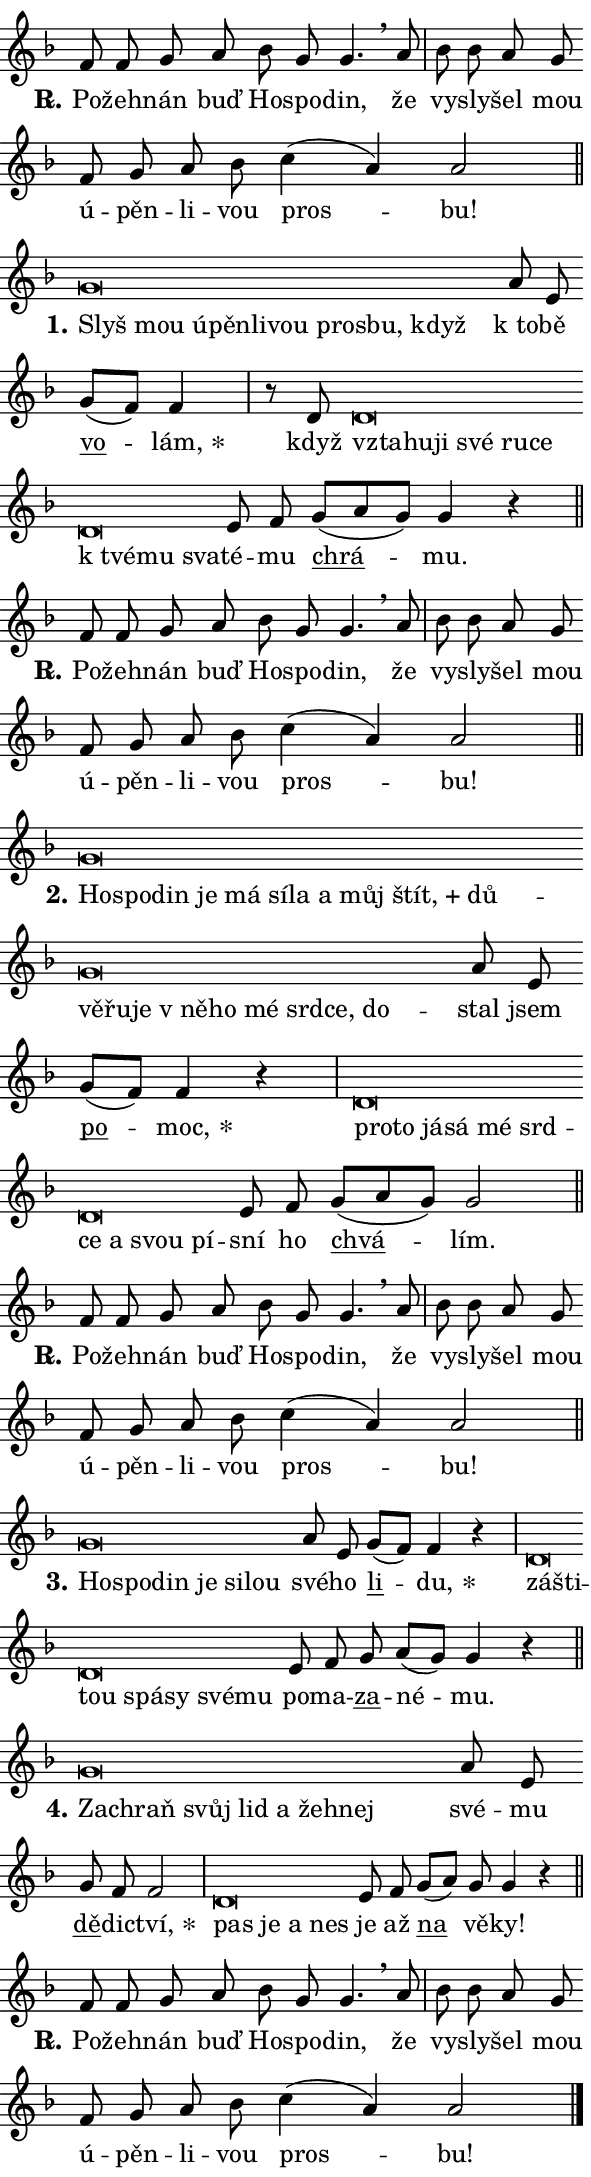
\version "2.24.0"
\header { tagline = "" }
\paper {
  indent = 0\cm
  top-margin = 0\cm
  right-margin = 0.13\cm % to fit lyric hyphens
  bottom-margin = 0\cm
  left-margin = 0\cm
  paper-width = 10\cm
  page-breaking = #ly:one-page-breaking
  system-system-spacing.basic-distance = #11
  score-system-spacing.basic-distance = #11
  ragged-last = ##f
}


%% Author: Thomas Morley
%% https://lists.gnu.org/archive/html/lilypond-user/2020-05/msg00002.html
#(define (line-position grob)
"Returns position of @var[grob} in current system:
   @code{'start}, if at first time-step
   @code{'end}, if at last time-step
   @code{'middle} otherwise
"
  (let* ((col (ly:item-get-column grob))
         (ln (ly:grob-object col 'left-neighbor))
         (rn (ly:grob-object col 'right-neighbor))
         (col-to-check-left (if (ly:grob? ln) ln col))
         (col-to-check-right (if (ly:grob? rn) rn col))
         (break-dir-left
           (and
             (ly:grob-property col-to-check-left 'non-musical #f)
             (ly:item-break-dir col-to-check-left)))
         (break-dir-right
           (and
             (ly:grob-property col-to-check-right 'non-musical #f)
             (ly:item-break-dir col-to-check-right))))
        (cond ((eqv? 1 break-dir-left) 'start)
              ((eqv? -1 break-dir-right) 'end)
              (else 'middle))))

#(define (tranparent-at-line-position vctor)
  (lambda (grob)
  "Relying on @code{line-position} select the relevant enry from @var{vctor}.
Used to determine transparency,"
    (case (line-position grob)
      ((end) (not (vector-ref vctor 0)))
      ((middle) (not (vector-ref vctor 1)))
      ((start) (not (vector-ref vctor 2))))))

noteHeadBreakVisibility =
#(define-music-function (break-visibility)(vector?)
"Makes @code{NoteHead}s transparent relying on @var{break-visibility}"
#{
  \override NoteHead.transparent =
    #(tranparent-at-line-position break-visibility)
#})

#(define delete-ledgers-for-transparent-note-heads
  (lambda (grob)
    "Reads whether a @code{NoteHead} is transparent.
If so this @code{NoteHead} is removed from @code{'note-heads} from
@var{grob}, which is supposed to be @code{LedgerLineSpanner}.
As a result ledgers are not printed for this @code{NoteHead}"
    (let* ((nhds-array (ly:grob-object grob 'note-heads))
           (nhds-list
             (if (ly:grob-array? nhds-array)
                 (ly:grob-array->list nhds-array)
                 '()))
           ;; Relies on the transparent-property being done before
           ;; Staff.LedgerLineSpanner.after-line-breaking is executed.
           ;; This is fragile ...
           (to-keep
             (remove
               (lambda (nhd)
                 (ly:grob-property nhd 'transparent #f))
               nhds-list)))
      ;; TODO find a better method to iterate over grob-arrays, similiar
      ;; to filter/remove etc for lists
      ;; For now rebuilt from scratch
      (set! (ly:grob-object grob 'note-heads)  '())
      (for-each
        (lambda (nhd)
          (ly:pointer-group-interface::add-grob grob 'note-heads nhd))
        to-keep))))

squashNotes = {
  \override NoteHead.X-extent = #'(-0.2 . 0.2)
  \override NoteHead.Y-extent = #'(-0.75 . 0)
  \override NoteHead.stencil =
    #(lambda (grob)
       (let ((pos (ly:grob-property grob 'staff-position)))
         (begin
           (if (< pos -7) (display "ERROR: Lower brevis then expected\n") (display ""))
           (if (<= pos -6) ly:text-interface::print ly:note-head::print))))
}
unSquashNotes = {
  \revert NoteHead.X-extent
  \revert NoteHead.Y-extent
  \revert NoteHead.stencil
}

hideNotes = \noteHeadBreakVisibility #begin-of-line-visible
unHideNotes = \noteHeadBreakVisibility #all-visible

% work-around for resetting accidentals
% https://lilypond.org/doc/v2.23/Documentation/notation/displaying-rhythms#unmetered-music
cadenzaMeasure = {
  \cadenzaOff
  \partial 1024 s1024
  \cadenzaOn
}

#(define-markup-command (accent layout props text) (markup?)
  "Underline accented syllable"
  (interpret-markup layout props
    #{\markup \override #'(offset . 4.3) \underline { #text }#}))

responsum = \markup \concat {
  "R" \hspace #-1.05 \path #0.1 #'((moveto 0 0.07) (lineto 0.9 0.8)) \hspace #0.05 "."
}

spaceSize = #0.6828661417322834 % exact space size for TeX Gyre Schola

\layout {
  \context {
    \Staff
    \remove "Time_signature_engraver"
    \override LedgerLineSpanner.after-line-breaking = #delete-ledgers-for-transparent-note-heads
  }
  \context {
    \Lyrics {
      \override LyricSpace.minimum-distance = \spaceSize
      \override LyricText.font-name = #"TeX Gyre Schola"
      \override LyricText.font-size = 1
      \override StanzaNumber.font-name = #"TeX Gyre Schola Bold"
      \override StanzaNumber.font-size = 1
    }
  }
  \context {
    \Score 
    \override NoteHead.text =
      #(lambda (grob) 
        (let ((pos (ly:grob-property grob 'staff-position)))
          #{\markup {
            \combine
              \halign #-0.55 \raise #(if (= pos -6) 0 0.5) \override #'(thickness . 2) \draw-line #'(3.2 . 0)
              \musicglyph "noteheads.sM1"
          }#}))
  }
}

% magnetic-lyrics.ily
%
%   written by
%     Jean Abou Samra <jean@abou-samra.fr>
%     Werner Lemberg <wl@gnu.org>
%
%   adapted by
%     Jiri Hon <jiri.hon@gmail.com>
%
% Version 2022-Apr-15

% https://www.mail-archive.com/lilypond-user@gnu.org/msg149350.html

#(define (Left_hyphen_pointer_engraver context)
   "Collect syllable-hyphen-syllable occurrences in lyrics and store
them in properties.  This engraver only looks to the left.  For
example, if the lyrics input is @code{foo -- bar}, it does the
following.

@itemize @bullet
@item
Set the @code{text} property of the @code{LyricHyphen} grob between
@q{foo} and @q{bar} to @code{foo}.

@item
Set the @code{left-hyphen} property of the @code{LyricText} grob with
text @q{foo} to the @code{LyricHyphen} grob between @q{foo} and
@q{bar}.
@end itemize

Use this auxiliary engraver in combination with the
@code{lyric-@/text::@/apply-@/magnetic-@/offset!} hook."
   (let ((hyphen #f)
         (text #f))
     (make-engraver
      (acknowledgers
       ((lyric-syllable-interface engraver grob source-engraver)
        (set! text grob)))
      (end-acknowledgers
       ((lyric-hyphen-interface engraver grob source-engraver)
        ;(when (not (grob::has-interface grob 'lyric-space-interface))
          (set! hyphen grob)));)
      ((stop-translation-timestep engraver)
       (when (and text hyphen)
         (ly:grob-set-object! text 'left-hyphen hyphen))
       (set! text #f)
       (set! hyphen #f)))))

#(define (lyric-text::apply-magnetic-offset! grob)
   "If the space between two syllables is less than the value in
property @code{LyricText@/.details@/.squash-threshold}, move the right
syllable to the left so that it gets concatenated with the left
syllable.

Use this function as a hook for
@code{LyricText@/.after-@/line-@/breaking} if the
@code{Left_@/hyphen_@/pointer_@/engraver} is active."
   (let ((hyphen (ly:grob-object grob 'left-hyphen #f)))
     (when hyphen
       (let ((left-text (ly:spanner-bound hyphen LEFT)))
         (when (grob::has-interface left-text 'lyric-syllable-interface)
           (let* ((common (ly:grob-common-refpoint grob left-text X))
                  (this-x-ext (ly:grob-extent grob common X))
                  (left-x-ext
                   (begin
                     ;; Trigger magnetism for left-text.
                     (ly:grob-property left-text 'after-line-breaking)
                     (ly:grob-extent left-text common X)))
                  ;; `delta` is the gap width between two syllables.
                  (delta (- (interval-start this-x-ext)
                            (interval-end left-x-ext)))
                  (details (ly:grob-property grob 'details))
                  (threshold (assoc-get 'squash-threshold details 0.2)))
             (when (< delta threshold)
               (let* (;; We have to manipulate the input text so that
                      ;; ligatures crossing syllable boundaries are not
                      ;; disabled.  For languages based on the Latin
                      ;; script this is essentially a beautification.
                      ;; However, for non-Western scripts it can be a
                      ;; necessity.
                      (lt (ly:grob-property left-text 'text))
                      (rt (ly:grob-property grob 'text))
                      (is-space (grob::has-interface hyphen 'lyric-space-interface))
                      (space (if is-space " " ""))
                      (extra-delta (if is-space spaceSize 0))
                      ;; Append new syllable.
                      (ltrt-space (if (and (string? lt) (string? rt))
                                (string-append lt space rt)
                                (make-concat-markup (list lt space rt))))
                      ;; Right-align `ltrt` to the right side.
                      (ltrt-space-markup (grob-interpret-markup
                               grob
                               (make-translate-markup
                                (cons (interval-length this-x-ext) 0)
                                (make-right-align-markup ltrt-space)))))
                 (begin
                   ;; Don't print `left-text`.
                   (ly:grob-set-property! left-text 'stencil #f)
                   ;; Set text and stencil (which holds all collected
                   ;; syllables so far) and shift it to the left.
                   (ly:grob-set-property! grob 'text ltrt-space)
                   (ly:grob-set-property! grob 'stencil ltrt-space-markup)
                   (ly:grob-translate-axis! grob (- (- delta extra-delta)) X))))))))))


#(define (lyric-hyphen::displace-bounds-first grob)
   ;; Make very sure this callback isn't triggered too early.
   (let ((left (ly:spanner-bound grob LEFT))
         (right (ly:spanner-bound grob RIGHT)))
     (ly:grob-property left 'after-line-breaking)
     (ly:grob-property right 'after-line-breaking)
     (ly:lyric-hyphen::print grob)))

squashThreshold = #0.4

\layout {
  \context {
    \Lyrics
    \consists #Left_hyphen_pointer_engraver
    \override LyricText.after-line-breaking =
      #lyric-text::apply-magnetic-offset!
    \override LyricHyphen.stencil = #lyric-hyphen::displace-bounds-first
    \override LyricText.details.squash-threshold = \squashThreshold
    \override LyricHyphen.minimum-distance = 0
    \override LyricHyphen.minimum-length = \squashThreshold
  }
}

squashText = \override LyricText.details.squash-threshold = 9999
unSquashText = \override LyricText.details.squash-threshold = \squashThreshold

leftText = \override LyricText.self-alignment-X = #LEFT
unLeftText = \revert LyricText.self-alignment-X

starOffset = #(lambda (grob) 
                (let ((x_offset (ly:self-alignment-interface::aligned-on-x-parent grob)))
                  (if (= x_offset 0) 0 (+ x_offset 1.2))))

star = #(define-music-function (syllable)(string?)
"Append star separator at the end of a syllable"
#{
  \once \override LyricText.X-offset = #starOffset
  \lyricmode { \markup {
    #syllable
    \override #'((font-name . "TeX Gyre Schola Bold")) \hspace #0.2 \lower #0.65 \larger "*"
  } }
#})

starAccent = #(define-music-function (syllable)(string?)
"Append star separator at the end of a syllable and make accent"
#{
  \once \override LyricText.X-offset = #starOffset
  \lyricmode { \markup {
    \accent #syllable
    \override #'((font-name . "TeX Gyre Schola Bold")) \hspace #0.2 \lower #0.65 \larger "*"
  } }
#})

breath = #(define-music-function (syllable)(string?)
"Append breathing indicator at the end of a syllable"
#{
  \lyricmode { \markup { #syllable "+" } }
#})

optionalBreath = #(define-music-function (syllable)(string?)
"Append optional breathing indicator at the end of a syllable"
#{
  \lyricmode { \markup { #syllable "(+)" } }
#})


\score {
    <<
        \new Voice = "melody" { \cadenzaOn \key f \major \relative { f'8 f g a bes g g4. \breathe a8 \cadenzaMeasure \bar "|" bes bes a g \bar "" f g a bes \bar "" c4( a) a2 \cadenzaMeasure \bar "||" \break } }
        \new Lyrics \lyricsto "melody" { \lyricmode { \set stanza = \responsum
Po -- žeh -- nán buď Ho -- spo -- din, že vy -- sly -- šel mou ú -- pěn -- li -- vou pros -- bu! } }
    >>
    \layout {}
}

\score {
    <<
        \new Voice = "melody" { \cadenzaOn \key f \major \relative { \squashNotes g'\breve*1/16 \hideNotes \breve*1/16 \bar "" \breve*1/16 \bar "" \breve*1/16 \bar "" \breve*1/16 \bar "" \breve*1/16 \bar "" \breve*1/16 \bar "" \breve*1/16 \breve*1/16 \bar "" \unHideNotes \unSquashNotes a8 e \bar "" g[( f)] f4 \cadenzaMeasure \bar "|" r8 d8 \squashNotes d\breve*1/16 \hideNotes \breve*1/16 \bar "" \breve*1/16 \bar "" \breve*1/16 \bar "" \breve*1/16 \bar "" \breve*1/16 \bar "" \breve*1/16 \bar "" \breve*1/16 \breve*1/16 \bar "" \unHideNotes \unSquashNotes e8 f \bar "" g[( a g)] g4 r \cadenzaMeasure \bar "||" \break } }
        \new Lyrics \lyricsto "melody" { \lyricmode { \set stanza = "1."
\leftText Slyš \squashText mou ú -- pěn -- li -- vou pros -- bu, když \unLeftText \unSquashText "k to" -- bě \markup \accent vo -- \star lám, když \leftText vzta -- \squashText hu -- ji své ru -- ce "k tvé" -- mu sva -- \unLeftText \unSquashText té -- mu \markup \accent chrá -- mu. } }
    >>
    \layout {}
}

\score {
    <<
        \new Voice = "melody" { \cadenzaOn \key f \major \relative { f'8 f g a bes g g4. \breathe a8 \cadenzaMeasure \bar "|" bes bes a g \bar "" f g a bes \bar "" c4( a) a2 \cadenzaMeasure \bar "||" \break } }
        \new Lyrics \lyricsto "melody" { \lyricmode { \set stanza = \responsum
Po -- žeh -- nán buď Ho -- spo -- din, že vy -- sly -- šel mou ú -- pěn -- li -- vou pros -- bu! } }
    >>
    \layout {}
}

\score {
    <<
        \new Voice = "melody" { \cadenzaOn \key f \major \relative { \squashNotes g'\breve*1/16 \hideNotes \breve*1/16 \bar "" \breve*1/16 \bar "" \breve*1/16 \bar "" \breve*1/16 \bar "" \breve*1/16 \bar "" \breve*1/16 \bar "" \breve*1/16 \bar "" \breve*1/16 \bar "" \breve*1/16 \bar "" \breve*1/16 \bar "" \breve*1/16 \bar "" \breve*1/16 \bar "" \breve*1/16 \bar "" \breve*1/16 \bar "" \breve*1/16 \bar "" \breve*1/16 \bar "" \breve*1/16 \bar "" \breve*1/16 \breve*1/16 \bar "" \unHideNotes \unSquashNotes a8 e \bar "" g[( f)] f4 r \cadenzaMeasure \bar "|" \squashNotes d\breve*1/16 \hideNotes \breve*1/16 \bar "" \breve*1/16 \bar "" \breve*1/16 \bar "" \breve*1/16 \bar "" \breve*1/16 \bar "" \breve*1/16 \bar "" \breve*1/16 \bar "" \breve*1/16 \breve*1/16 \bar "" \unHideNotes \unSquashNotes e8 f \bar "" g[( a g)] g2 \cadenzaMeasure \bar "||" \break } }
        \new Lyrics \lyricsto "melody" { \lyricmode { \set stanza = "2."
\leftText Ho -- \squashText spo -- din je má sí -- la a můj \breath "štít," dů -- vě -- řu -- je "v ně" -- ho mé srd -- ce, do -- \unLeftText \unSquashText stal jsem \markup \accent po -- \star moc, \leftText pro -- \squashText to já -- sá mé srd -- ce a svou pí -- \unLeftText \unSquashText sní ho \markup \accent chvá -- lím. } }
    >>
    \layout {}
}

\score {
    <<
        \new Voice = "melody" { \cadenzaOn \key f \major \relative { f'8 f g a bes g g4. \breathe a8 \cadenzaMeasure \bar "|" bes bes a g \bar "" f g a bes \bar "" c4( a) a2 \cadenzaMeasure \bar "||" \break } }
        \new Lyrics \lyricsto "melody" { \lyricmode { \set stanza = \responsum
Po -- žeh -- nán buď Ho -- spo -- din, že vy -- sly -- šel mou ú -- pěn -- li -- vou pros -- bu! } }
    >>
    \layout {}
}

\score {
    <<
        \new Voice = "melody" { \cadenzaOn \key f \major \relative { \squashNotes g'\breve*1/16 \hideNotes \breve*1/16 \bar "" \breve*1/16 \bar "" \breve*1/16 \bar "" \breve*1/16 \breve*1/16 \bar "" \unHideNotes \unSquashNotes a8 e \bar "" g[( f)] f4 r \cadenzaMeasure \bar "|" \squashNotes d\breve*1/16 \hideNotes \breve*1/16 \bar "" \breve*1/16 \bar "" \breve*1/16 \bar "" \breve*1/16 \bar "" \breve*1/16 \breve*1/16 \bar "" \unHideNotes \unSquashNotes e8 f \bar "" g a[( g)] g4 r \cadenzaMeasure \bar "||" \break } }
        \new Lyrics \lyricsto "melody" { \lyricmode { \set stanza = "3."
\leftText Ho -- \squashText spo -- din je si -- lou \unLeftText \unSquashText své -- ho \markup \accent li -- \star du, \leftText zá -- \squashText šti -- tou spá -- sy své -- mu \unLeftText \unSquashText po -- ma -- \markup \accent za -- né -- mu. } }
    >>
    \layout {}
}

\score {
    <<
        \new Voice = "melody" { \cadenzaOn \key f \major \relative { \squashNotes g'\breve*1/16 \hideNotes \breve*1/16 \bar "" \breve*1/16 \bar "" \breve*1/16 \bar "" \breve*1/16 \bar "" \breve*1/16 \breve*1/16 \bar "" \unHideNotes \unSquashNotes a8 e \bar "" g f f2 \cadenzaMeasure \bar "|" \squashNotes d\breve*1/16 \hideNotes \breve*1/16 \bar "" \breve*1/16 \breve*1/16 \bar "" \unHideNotes \unSquashNotes e8 f \bar "" g[( a)] g g4 r \cadenzaMeasure \bar "||" \break } }
        \new Lyrics \lyricsto "melody" { \lyricmode { \set stanza = "4."
\leftText Za -- \squashText chraň svůj lid a žeh -- nej \unLeftText \unSquashText své -- mu \markup \accent dě -- dic -- \star tví, \leftText pas \squashText je a nes \unLeftText \unSquashText je až \markup \accent na vě -- ky! } }
    >>
    \layout {}
}

\score {
    <<
        \new Voice = "melody" { \cadenzaOn \key f \major \relative { f'8 f g a bes g g4. \breathe a8 \cadenzaMeasure \bar "|" bes bes a g \bar "" f g a bes \bar "" c4( a) a2 \cadenzaMeasure \bar "||" \break } \bar "|." }
        \new Lyrics \lyricsto "melody" { \lyricmode { \set stanza = \responsum
Po -- žeh -- nán buď Ho -- spo -- din, že vy -- sly -- šel mou ú -- pěn -- li -- vou pros -- bu! } }
    >>
    \layout {}
}
